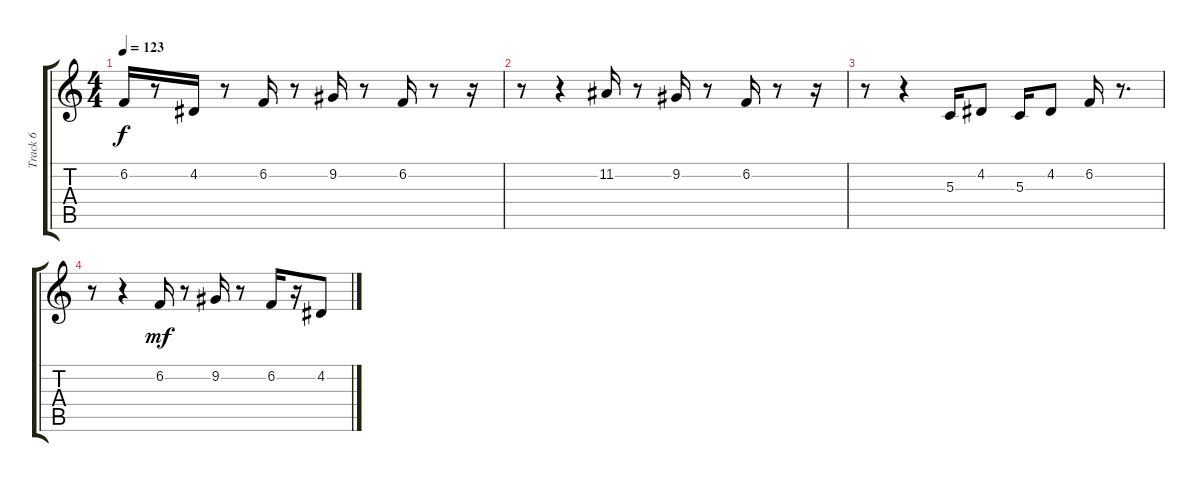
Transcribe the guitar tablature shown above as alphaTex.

\track ("Track 6" "Track 6") {instrument stringensemble1}
\staff {score tabs}
\tuning (E4 B3 G3 D3 A2 E2) {hide}
\ts (4 4)
\tempo 123
\clef g2
\ks c
6.2.16{dy f} r.8 4.2.16 r.8 6.2.16 r.8 9.2.16 r.8 6.2.16 r.8 r.16 |
r.8 r.4 11.2.16 r.8 9.2.16 r.8 6.2.16 r.8 r.16 |
r.8 r.4 5.3.16 4.2.8 5.3.16 4.2.8 6.2.16 r.8{d} |
r.8 r.4 6.2.16{dy mf} r.8 9.2.16 r.8 6.2.16 r.16 4.2.8
